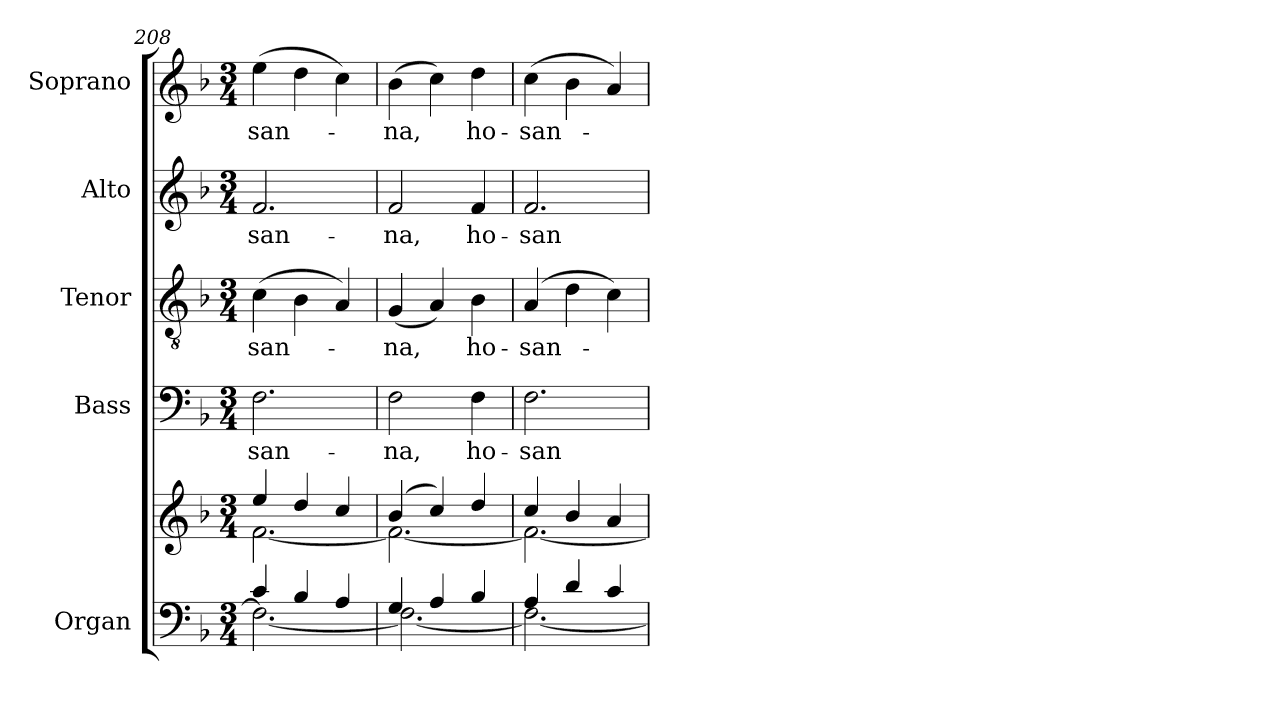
**kern	**kern	**kern	**text	**kern	**text	**kern	**text	**kern	**text
*part5	*part5	*part4	*part4	*part3	*part3	*part2	*part2	*part1	*part1
*staff6	*staff5	*staff4	*staff4	*staff3	*staff3	*staff2	*staff2	*staff1	*staff1
*I"Organ	*	*I"Bass	*	*I"Tenor	*	*I"Alto	*	*I"Soprano	*
*I'Org.	*	*I'B.	*	*I'T.	*	*I'A.	*	*I'S.	*
*clefF4	*clefG2	*clefF4	*	*clefGv2	*	*clefG2	*	*clefG2	*
*k[b-]	*k[b-]	*k[b-]	*	*k[b-]	*	*k[b-]	*	*k[b-]	*
*F:	*F:	*F:	*	*F:	*	*F:	*	*F:	*
*M3/4	*M3/4	*M3/4	*	*M3/4	*	*M3/4	*	*M3/4	*
=208	=208	=208	=208	=208	=208	=208	=208	=208	=208
*^	*^	*	*	*	*	*	*	*	*
!	!	!	!	!	!LO:LY:b	!	!LO:LY:b	!	!LO:LY:b	!	!LO:LY:b
4c/	2.F\_	4ee/	[2.f\	2.F\	-san-	(>4c\	-san-	2.f/	-san-	(>4ee\	-san-
4B-/	.	4dd/	.	.	.	4B-\	.	.	.	4dd\	.
4A/	.	4cc/	.	.	.	4A/)	.	.	.	4cc\)	.
=209	=209	=209	=209	=209	=209	=209	=209	=209	=209	=209	=209
!	!	!	!	!	!LO:LY:b	!	!LO:LY:b	!	!LO:LY:b	!	!LO:LY:b
4G/	2.F\_	(>4b-/	2.f\_	2F\	-na,	(<4G/	-na,	2f/	-na,	(>4b-\	-na,
4A/	.	4cc/)	.	.	.	4A/)	.	.	.	4cc\)	.
!	!	!	!	!	!LO:LY:b	!	!LO:LY:b	!	!LO:LY:b	!	!LO:LY:b
4B-/	.	4dd/	.	4F\	ho-	4B-\	ho-	4f/	ho-	4dd\	ho-
=210	=210	=210	=210	=210	=210	=210	=210	=210	=210	=210	=210
!	!	!	!	!	!LO:LY:b	!	!LO:LY:b	!	!LO:LY:b	!	!LO:LY:b
4A/	2.F\_	4cc/	2.f\_	2.F\	-san-	(>4A/	-san-	2.f/	-san-	(>4cc\	-san-
4d/	.	4b-/	.	.	.	4d\	.	.	.	4b-\	.
4c/	.	4a/	.	.	.	4c\)	.	.	.	4a/)	.
*v	*v	*	*	*	*	*	*	*	*	*	*
*	*v	*v	*	*	*	*	*	*	*	*
=	=	=	=	=	=	=	=	=	=
*-	*-	*-	*-	*-	*-	*-	*-	*-	*-
